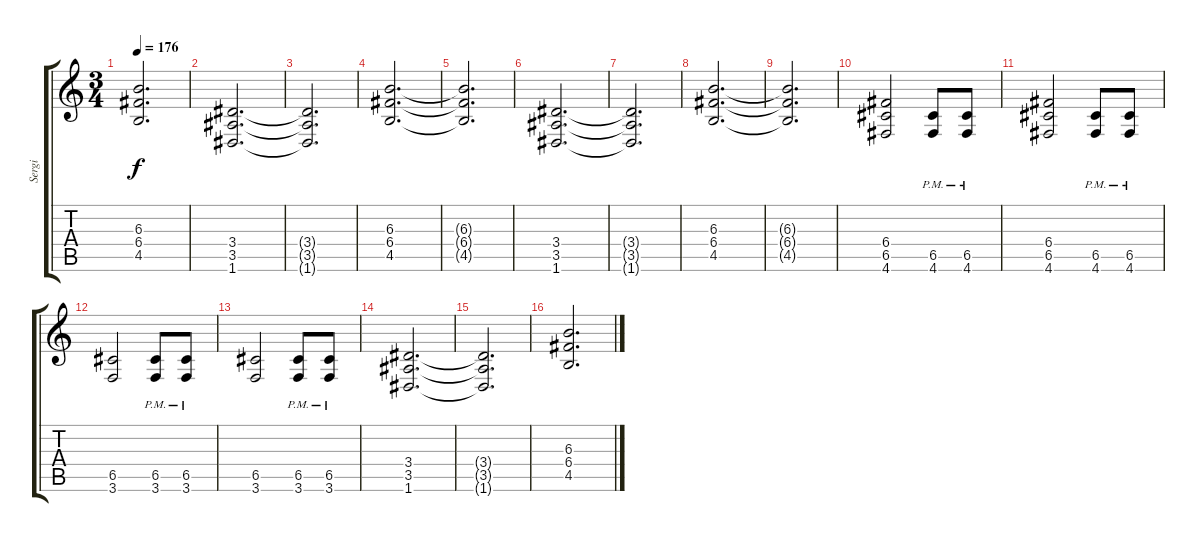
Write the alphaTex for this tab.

\track ("Sergi" "Sergi") {instrument distortionguitar}
\staff {score tabs}
\tuning (D4 A3 F3 C3 G2 D2) {hide}
\ts (3 4)
\tempo 176
\clef g2
\ks c
(6.3{t} 6.4{t} 4.5{t}).2{d dy f} |
(3.4 3.5 1.6).2{d} |
(3.4{t} 3.5{t} 1.6{t}).2{d} |
(6.3 6.4 4.5).2{d} |
(6.3{t} 6.4{t} 4.5{t}).2{d} |
(3.4 3.5 1.6).2{d} |
(3.4{t} 3.5{t} 1.6{t}).2{d} |
(6.3 6.4 4.5).2{d} |
(6.3{t} 6.4{t} 4.5{t}).2{d} |
(6.4 6.5 4.6).2 (6.5{pm} 4.6{pm}).8 (6.5{pm} 4.6{pm}).8 |
(6.4 6.5 4.6).2 (6.5{pm} 4.6{pm}).8 (6.5{pm} 4.6{pm}).8 |
(6.5 3.6).2 (6.5{pm} 3.6{pm}).8 (6.5{pm} 3.6{pm}).8 |
(6.5 3.6).2 (6.5{pm} 3.6{pm}).8 (6.5{pm} 3.6{pm}).8 |
(3.4 3.5 1.6).2{d} |
(3.4{t} 3.5{t} 1.6{t}).2{d} |
(6.3 6.4 4.5).2{d}
